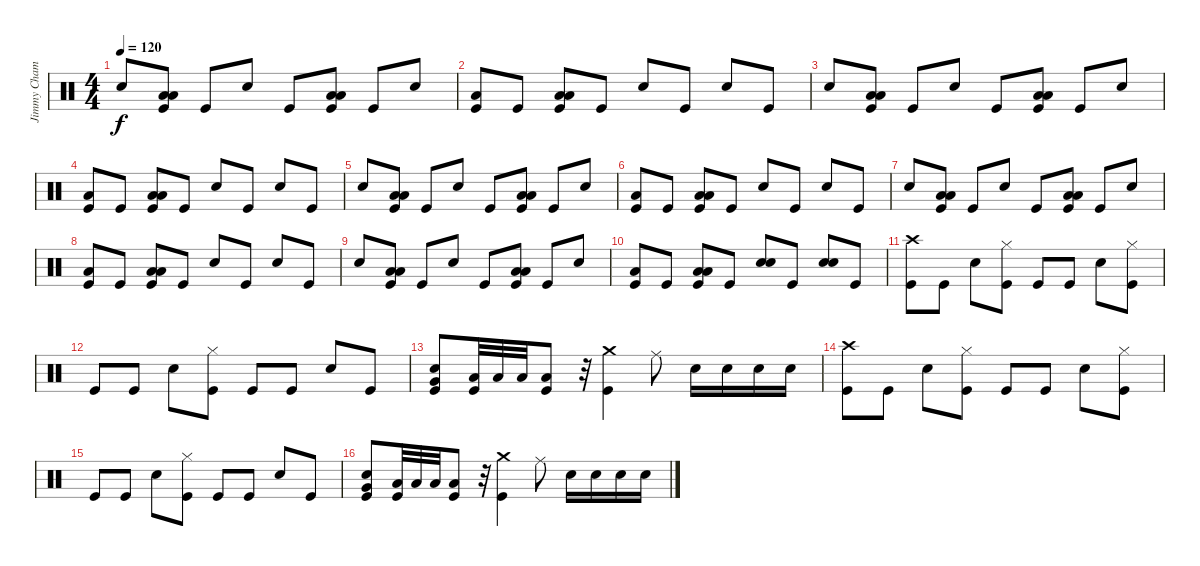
\track ("Jimmy Chamberlin" "Jimmy Cham") {instrument percussion}
\staff {score}
\articulation defaults
\ts (4 4)
\tempo 120
\clef neutral
\ks c "Snare (hit) 2".8{dy f}
("Kick (hit)" "Low Tom (hit)" "Low Tom (hit)").8 "Kick (hit)".8 "Snare (hit) 2".8 "Kick (hit)".8 ("Kick (hit)" "Low Tom (hit)" "Low Tom (hit)").8 "Kick (hit)".8 "Snare (hit) 2".8 |
("Kick (hit)" "Low Tom (hit)").8 "Kick (hit)".8 ("Kick (hit)" "Low Tom (hit)" "Low Tom (hit)").8 "Kick (hit)".8 "Snare (hit) 2".8 "Kick (hit)".8 "Snare (hit) 2".8 "Kick (hit)".8 |
"Snare (hit) 2".8 ("Kick (hit)" "Low Tom (hit)" "Low Tom (hit)").8 "Kick (hit)".8 "Snare (hit) 2".8 "Kick (hit)".8 ("Kick (hit)" "Low Tom (hit)" "Low Tom (hit)").8 "Kick (hit)".8 "Snare (hit) 2".8 |
("Kick (hit)" "Low Tom (hit)").8 "Kick (hit)".8 ("Kick (hit)" "Low Tom (hit)" "Low Tom (hit)").8 "Kick (hit)".8 "Snare (hit) 2".8 "Kick (hit)".8 "Snare (hit) 2".8 "Kick (hit)".8 |
"Snare (hit) 2".8 ("Kick (hit)" "Low Tom (hit)" "Low Tom (hit)").8 "Kick (hit)".8 "Snare (hit) 2".8 "Kick (hit)".8 ("Kick (hit)" "Low Tom (hit)" "Low Tom (hit)").8 "Kick (hit)".8 "Snare (hit) 2".8 |
("Kick (hit)" "Low Tom (hit)").8 "Kick (hit)".8 ("Kick (hit)" "Low Tom (hit)" "Low Tom (hit)").8 "Kick (hit)".8 "Snare (hit) 2".8 "Kick (hit)".8 "Snare (hit) 2".8 "Kick (hit)".8 |
"Snare (hit) 2".8 ("Kick (hit)" "Low Tom (hit)" "Low Tom (hit)").8 "Kick (hit)".8 "Snare (hit) 2".8 "Kick (hit)".8 ("Kick (hit)" "Low Tom (hit)" "Low Tom (hit)").8 "Kick (hit)".8 "Snare (hit) 2".8 |
("Kick (hit)" "Low Tom (hit)").8 "Kick (hit)".8 ("Kick (hit)" "Low Tom (hit)" "Low Tom (hit)").8 "Kick (hit)".8 "Snare (hit) 2".8 "Kick (hit)".8 "Snare (hit) 2".8 "Kick (hit)".8 |
"Snare (hit) 2".8 ("Kick (hit)" "Low Tom (hit)" "Low Tom (hit)").8 "Kick (hit)".8 "Snare (hit) 2".8 "Kick (hit)".8 ("Kick (hit)" "Low Tom (hit)" "Low Tom (hit)").8 "Kick (hit)".8 "Snare (hit) 2".8 |
("Kick (hit)" "Low Tom (hit)").8 "Kick (hit)".8 ("Kick (hit)" "Low Tom (hit)" "Low Tom (hit)").8 "Kick (hit)".8 ("Snare (hit) 2" "Snare (hit) 2").8{bu 60} "Kick (hit)".8 ("Snare (hit) 2" "Snare (hit) 2").8{bu 60} "Kick (hit)".8 |
("Kick (hit)" "Crash high (hit)").8 "Kick (hit)".8 "Snare (hit) 2".8 ("Kick (hit)" "Hi-Hat (closed)").8 "Kick (hit)".8 "Kick (hit)".8 "Snare (hit) 2".8 ("Kick (hit)" "Hi-Hat (closed)").8 |
"Kick (hit)".8 "Kick (hit)".8 "Snare (hit) 2".8 ("Kick (hit)" "Hi-Hat (closed)").8 "Kick (hit)".8 "Kick (hit)".8 "Snare (hit) 2".8 "Kick (hit)".8 |
("Kick (hit)" "Snare (hit) 2" "Very Low Tom (hit)").8 ("Kick (hit)" "Low Tom (hit)").32 "Low Tom (hit)".32 "Low Tom (hit)".32 ("Kick (hit)" "Low Tom (hit)").8 r.32 ("Kick (hit)" "Crash medium (hit)").4 "Ride (middle)".8 "Snare (hit) 2".16 "Snare (hit) 2".16 "Snare (hit) 2".16 "Snare (hit) 2".16 |
("Kick (hit)" "Crash high (hit)").8 "Kick (hit)".8 "Snare (hit) 2".8 ("Kick (hit)" "Hi-Hat (closed)").8 "Kick (hit)".8 "Kick (hit)".8 "Snare (hit) 2".8 ("Kick (hit)" "Hi-Hat (closed)").8 |
"Kick (hit)".8 "Kick (hit)".8 "Snare (hit) 2".8 ("Kick (hit)" "Hi-Hat (closed)").8 "Kick (hit)".8 "Kick (hit)".8 "Snare (hit) 2".8 "Kick (hit)".8 |
("Kick (hit)" "Snare (hit) 2" "Very Low Tom (hit)").8 ("Kick (hit)" "Low Tom (hit)").32 "Low Tom (hit)".32 "Low Tom (hit)".32 ("Kick (hit)" "Low Tom (hit)").8 r.32 ("Kick (hit)" "Crash medium (hit)").4 "Ride (middle)".8 "Snare (hit) 2".16 "Snare (hit) 2".16 "Snare (hit) 2".16 "Snare (hit) 2".16
